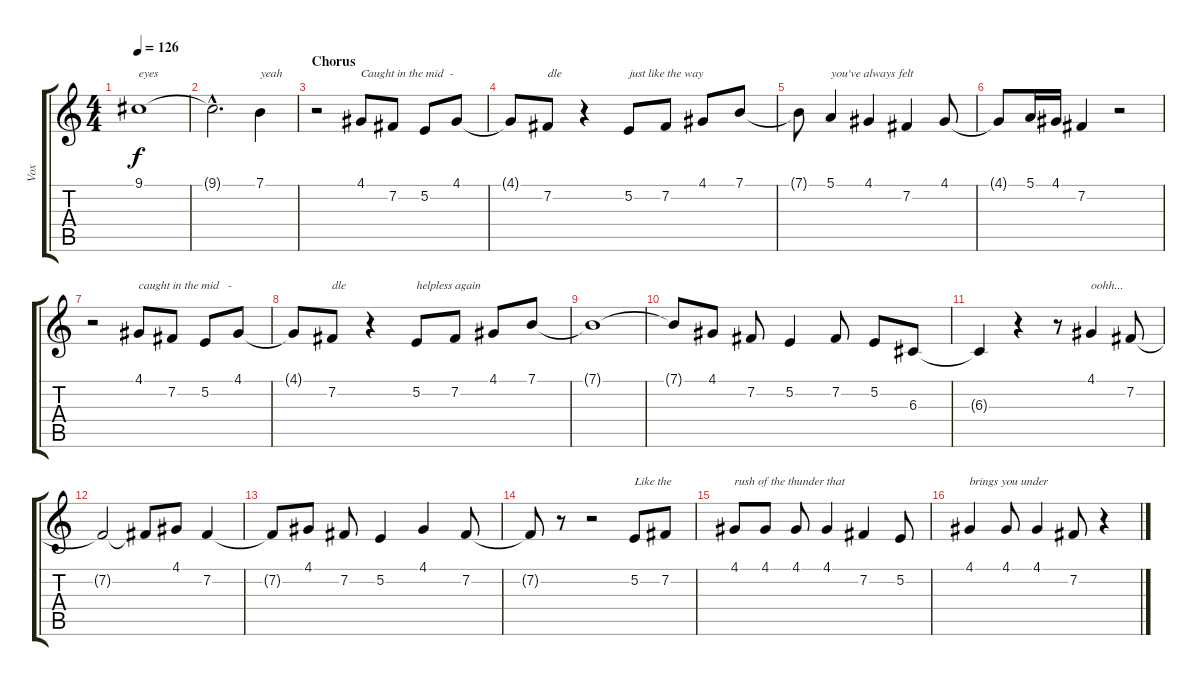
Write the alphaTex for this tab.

\track ("Vox" "Vox") {instrument violin}
\staff {score tabs}
\tuning (E4 B3 G3 D3 A2 E2) {hide}
\ts (4 4)
\tempo 126
\clef g2
\ks c
9.1.1{txt "eyes" dy f} |
9.1{hac t}.2{d} 7.1.4{txt "yeah"} |
\section ("" "Chorus")
r.2 4.1.8{txt "Caught in the mid  -"} 7.2.8 5.2.8 4.1.8 |
4.1{t}.8 7.2.8{txt "dle"} r.4 5.2.8{txt "just like the way"} 7.2.8 4.1.8 7.1.8 |
7.1{t}.8 5.1.4{txt "you've always felt"} 4.1.4 7.2.4 4.1.8 |
4.1{t}.8 5.1.16 4.1.16 7.2.4 r.2 |
r.2 4.1.8{txt "caught in the mid   -"} 7.2.8 5.2.8 4.1.8 |
4.1{t}.8 7.2.8{txt "dle"} r.4 5.2.8{txt "helpless again"} 7.2.8 4.1.8 7.1.8 |
7.1{t}.1 |
7.1{t}.8 4.1.8 7.2.8 5.2.4 7.2.8 5.2.8 6.3.8 |
6.3{t}.4 r.4 r.8 4.1.4{txt "oohh..."} 7.2.8 |
7.2{t}.2 7.2{t}.8 4.1.8 7.2.4 |
7.2{t}.8 4.1.8 7.2.8 5.2.4 4.1.4 7.2.8 |
7.2{t}.8 r.8 r.2 5.2.8{txt "Like the"} 7.2.8 |
4.1.8{txt "rush of the thunder that"} 4.1.8 4.1.8 4.1.4 7.2.4 5.2.8 |
4.1.4{txt "brings you under"} 4.1.8 4.1.4 7.2.8 r.4
